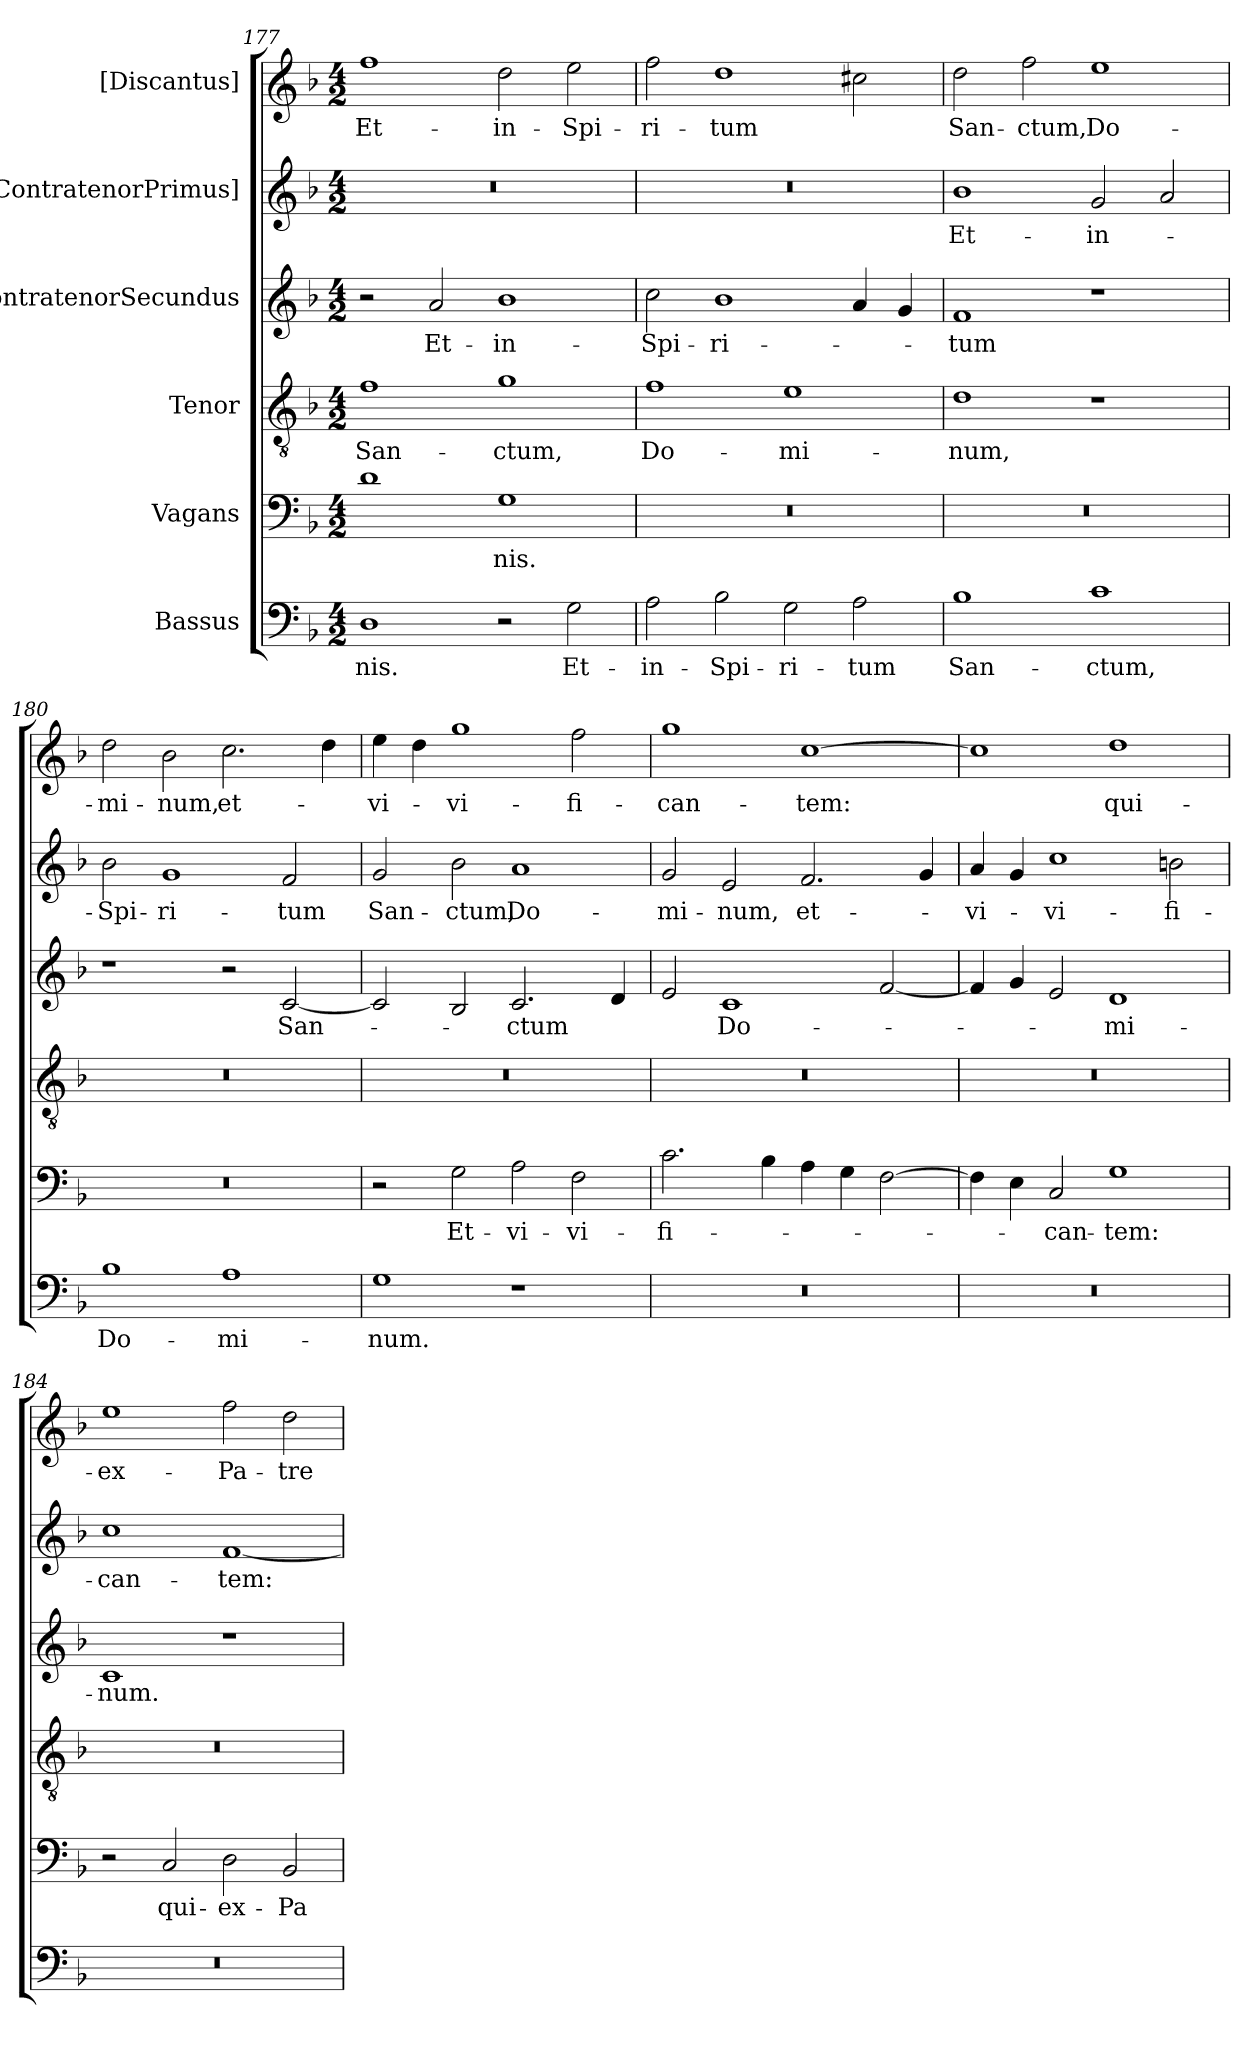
**kern	**text	**kern	**text	**kern	**text	**kern	**text	**kern	**text	**kern	**text
*part6	*part6	*part5	*part5	*part4	*part4	*part3	*part3	*part2	*part2	*part1	*part1
*staff6	*staff6	*staff5	*staff5	*staff4	*staff4	*staff3	*staff3	*staff2	*staff2	*staff1	*staff1
*I"Bassus	*	*I"Vagans	*	*I"Tenor	*	*I"ContratenorSecundus	*	*I"[ContratenorPrimus]	*	*I"[Discantus]	*
*clefF4	*	*clefF4	*	*clefGv2	*	*clefG2	*	*clefG2	*	*clefG2	*
*k[b-]	*	*k[b-]	*	*k[b-]	*	*k[b-]	*	*k[b-]	*	*k[b-]	*
*M4/2	*	*M4/2	*	*M4/2	*	*M4/2	*	*M4/2	*	*M4/2	*
=177	=177	=177	=177	=177	=177	=177	=177	=177	=177	=177	=177
1D\	-nis.	1d\	.	1f\	San-	2r	.	0r	.	1ff\	Et-
.	.	.	.	.	.	2a/	Et-	.	.	.	.
2r	.	1G\	-nis.	1g\	-ctum,	1b-\	in-	.	.	2dd\	in-
2G\	Et-	.	.	.	.	.	.	.	.	2ee\	Spi-
=178	=178	=178	=178	=178	=178	=178	=178	=178	=178	=178	=178
2A\	in-	0r	.	1f\	Do-	2cc\	Spi-	0r	.	2ff\	-ri-
2B-\	Spi-	.	.	.	.	1b-\	-ri-	.	.	1dd\	-tum
2G\	-ri-	.	.	1e\	-mi-	.	.	.	.	.	.
2A\	-tum	.	.	.	.	4a/	.	.	.	2cc#X\	.
.	.	.	.	.	.	4g/	.	.	.	.	.
=179	=179	=179	=179	=179	=179	=179	=179	=179	=179	=179	=179
1B-\	San-	0r	.	1d\	-num,	1f/	-tum	1b-\	Et-	2dd\	San-
.	.	.	.	.	.	.	.	.	.	2ff\	-ctum,
1c\	-ctum,	.	.	1r	.	1r	.	2g/	in-	1ee\	Do-
.	.	.	.	.	.	.	.	2a/	.	.	.
=180	=180	=180	=180	=180	=180	=180	=180	=180	=180	=180	=180
1B-\	Do-	0r	.	0r	.	1r	.	2b-\	Spi-	2dd\	-mi-
.	.	.	.	.	.	.	.	1g/	-ri-	2b-\	-num,
1A\	-mi-	.	.	.	.	2r	.	.	.	2.cc\	et-
.	.	.	.	.	.	[2c/	San-	2f/	-tum	.	.
.	.	.	.	.	.	.	.	.	.	4dd\	.
=181	=181	=181	=181	=181	=181	=181	=181	=181	=181	=181	=181
1G\	-num.	2r	.	0r	.	2c/]	.	2g/	San-	4ee\	vi-
.	.	.	.	.	.	.	.	.	.	4dd\	.
.	.	2G\	Et-	.	.	2B-/	.	2b-\	-ctum,	1gg\	-vi-
1r	.	2A\	vi-	.	.	2.c/	-ctum	1a/	Do-	.	.
.	.	2F\	-vi-	.	.	.	.	.	.	2ff\	-fi-
.	.	.	.	.	.	4d/	.	.	.	.	.
=182	=182	=182	=182	=182	=182	=182	=182	=182	=182	=182	=182
0r	.	2.c\	-fi-	0r	.	2e/	.	2g/	-mi-	1gg\	-can-
.	.	.	.	.	.	1c/	Do-	2e/	-num,	.	.
.	.	4B-\	.	.	.	.	.	.	.	.	.
.	.	4A\	.	.	.	.	.	2.f/	et-	[1cc\	-tem:
.	.	4G\	.	.	.	.	.	.	.	.	.
.	.	[2F\	.	.	.	[2f/	.	.	.	.	.
.	.	.	.	.	.	.	.	4g/	.	.	.
=183	=183	=183	=183	=183	=183	=183	=183	=183	=183	=183	=183
0r	.	4F\]	.	0r	.	4f/]	.	4a/	vi-	1cc\]	.
.	.	4E\	.	.	.	4g/	.	4g/	.	.	.
.	.	2C/	-can-	.	.	2e/	.	1cc\	-vi-	.	.
.	.	1G\	-tem:	.	.	1d/	-mi-	.	.	1dd\	qui-
.	.	.	.	.	.	.	.	2bn\	-fi-	.	.
=184	=184	=184	=184	=184	=184	=184	=184	=184	=184	=184	=184
0r	.	2r	.	0r	.	1c/	-num.	1cc\	-can-	1ee\	ex-
.	.	2C/	qui-	.	.	.	.	.	.	.	.
.	.	2D\	ex-	.	.	1r	.	[1f/	-tem:	2ff\	Pa-
.	.	2BB-/	Pa-	.	.	.	.	.	.	2dd\	-tre
=	=	=	=	=	=	=	=	=	=	=	=
*-	*-	*-	*-	*-	*-	*-	*-	*-	*-	*-	*-
